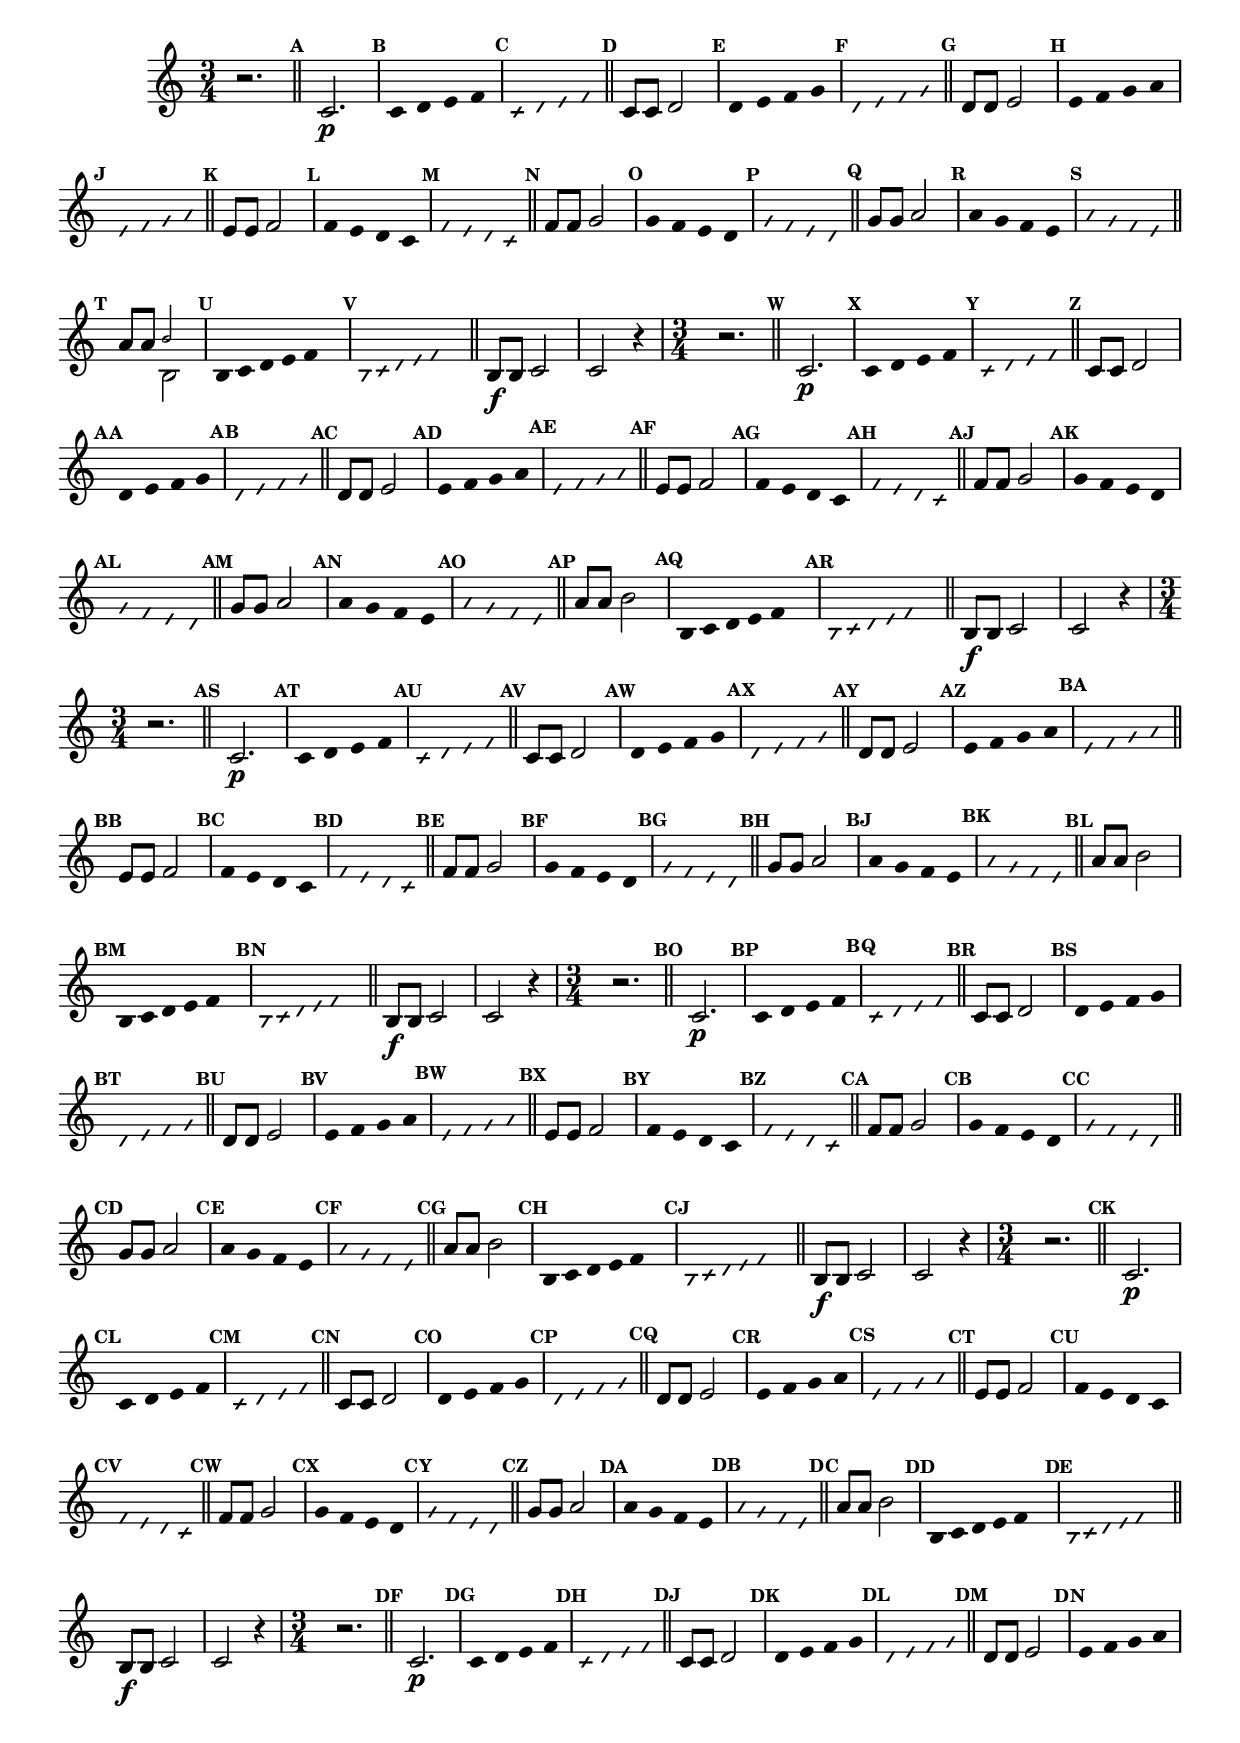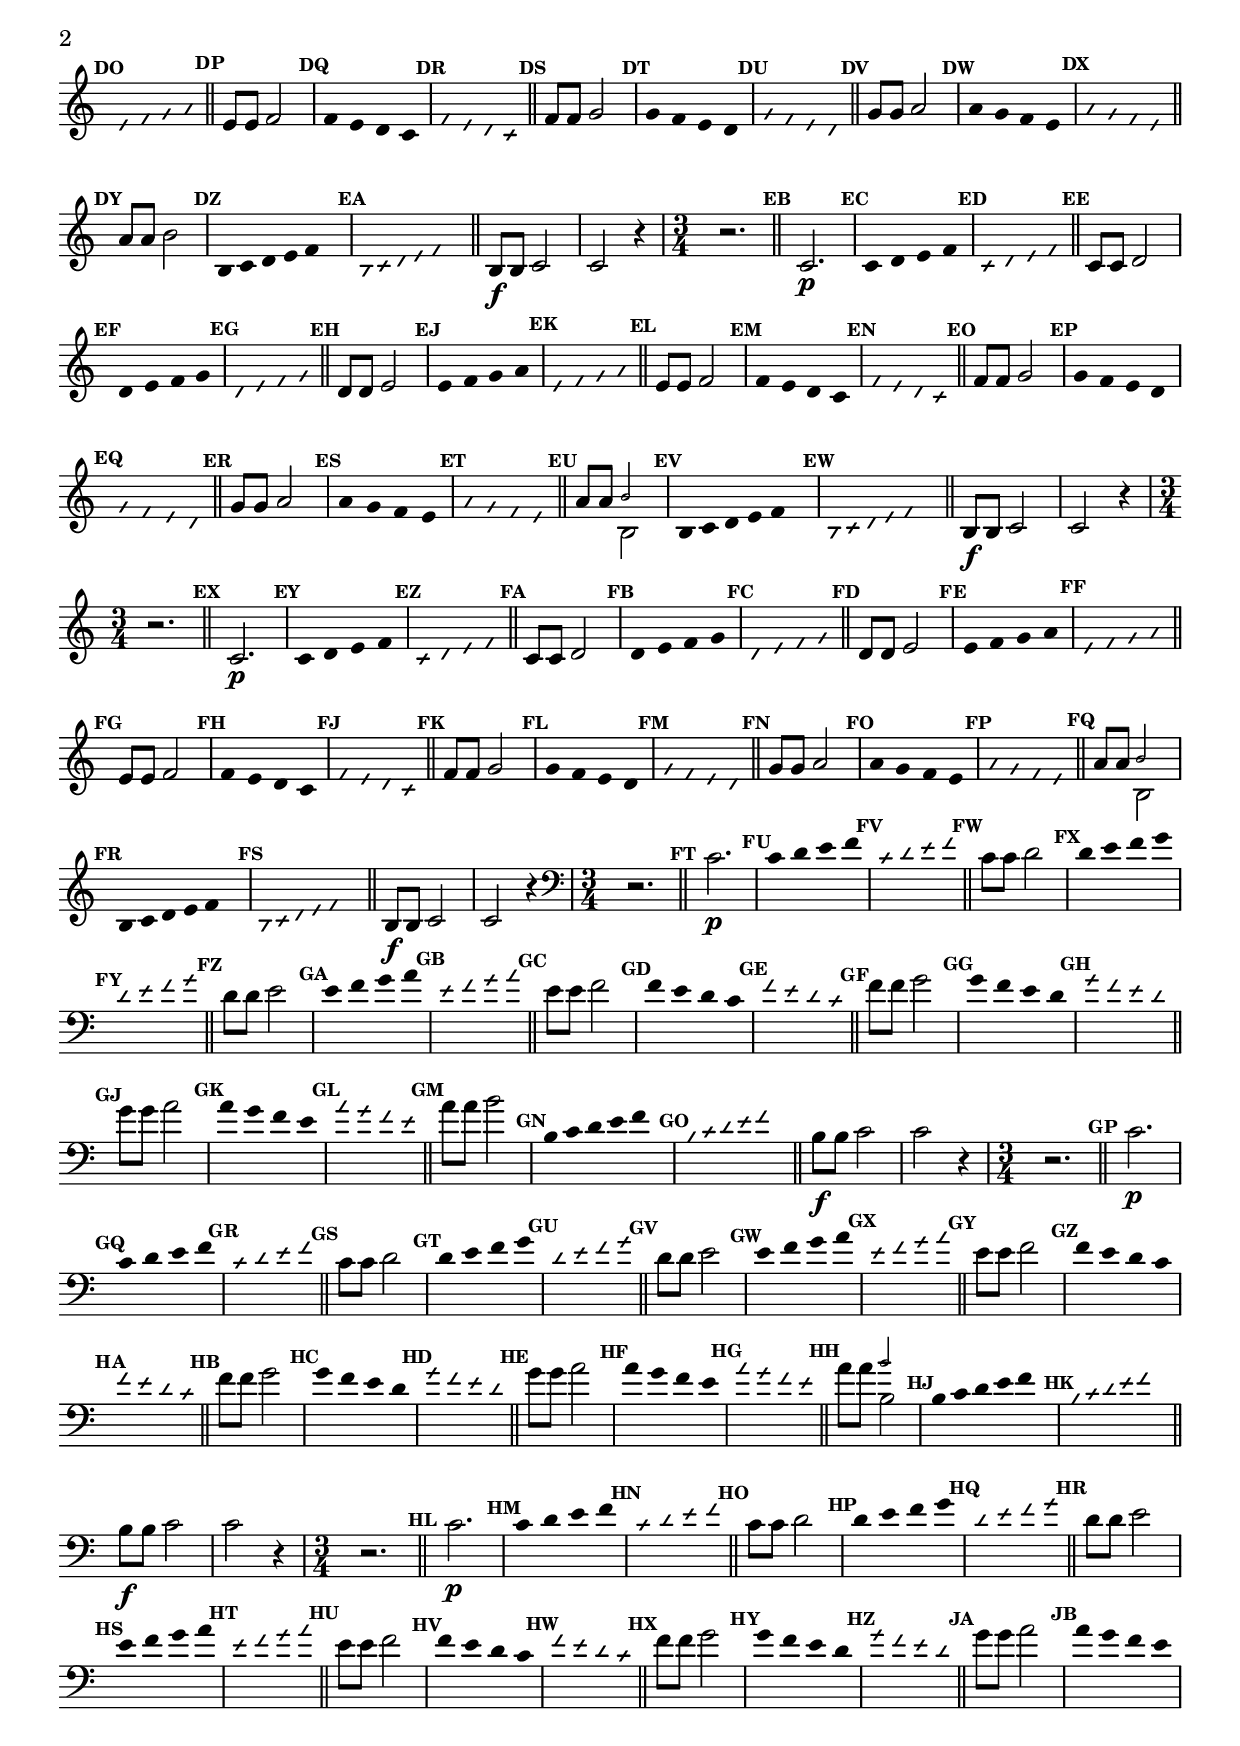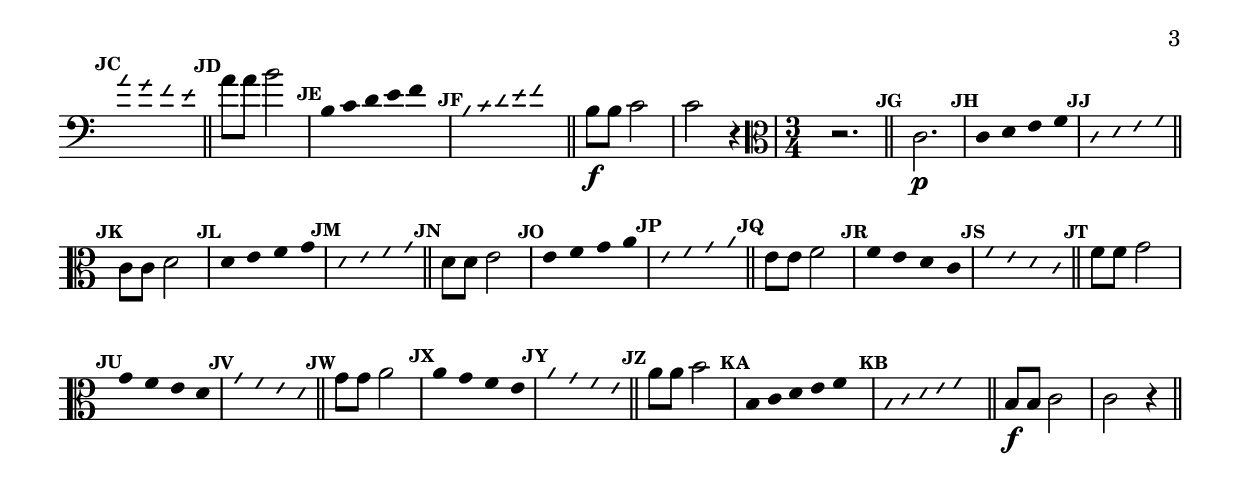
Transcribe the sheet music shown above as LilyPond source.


\version "2.16.0"

%\header { texidoc="64 - Aquecendo e Divertindo-se com a escala mixolidia" }


\relative c' {


                                % CLARINETE

  \tag #'cl {
    \key c \major
    \override Staff.TimeSignature #'style = #'()
    \time 3/4 
    \override Score.BarNumber #'transparent = ##t
    \override Score.RehearsalMark #'font-size = #-2
                                %\override Score.RehearsalMark #'font-family = #'
    \set Score.markFormatter = #format-mark-numbers
    r2.

    \bar "||"

    \mark \default c2.\p
    \override Stem #'transparent = ##t
    \override Beam #'transparent = ##t
    \override Voice.NoteHead #'stencil = #ly:text-interface::print
    \override Voice.NoteHead #'text = #(make-musicglyph-markup "noteheads.s2")

    \mark \default c4*3/4 d e f

    \override NoteHead #'style = #'slash
    \override NoteHead #'font-size = #-6
    \override Voice.NoteHead #'stencil = #ly:text-interface::print
    \override Voice.NoteHead #'text = #(make-musicglyph-markup "noteheads.s2slash")

    \mark \default c4*3/4 d e f

    \revert NoteHead #'style
    \revert Stem #'transparent 
    \revert Beam #'transparent
    \revert NoteHead #'font-size
    \revert Voice.NoteHead #'stencil

    \revert Voice.NoteHead #'text
    \bar "||"


    \mark \default c8 c d2
    \override Stem #'transparent = ##t
    \override Beam #'transparent = ##t
    \override Voice.NoteHead #'stencil = #ly:text-interface::print
    \override Voice.NoteHead #'text = #(make-musicglyph-markup "noteheads.s2")
    \mark \default d4*3/4 e f g
    \override NoteHead #'style = #'slash
    \override NoteHead #'font-size = #-6
    \override Voice.NoteHead #'stencil = #ly:text-interface::print
    \override Voice.NoteHead #'text = #(make-musicglyph-markup "noteheads.s2slash")
    \mark \default d4*3/4 e f g
    \revert NoteHead #'style
    \revert Stem #'transparent 
    \revert Beam #'transparent
    \revert NoteHead #'font-size
    \revert Voice.NoteHead #'stencil

    \revert Voice.NoteHead #'text
    \bar "||"


    \mark \default d8 d e2
    \override Stem #'transparent = ##t
    \override Beam #'transparent = ##t
    \override Voice.NoteHead #'stencil = #ly:text-interface::print
    \override Voice.NoteHead #'text = #(make-musicglyph-markup "noteheads.s2")
    \mark \default e4*3/4 f g a
    \override NoteHead #'style = #'slash
    \override NoteHead #'font-size = #-6
    \override Voice.NoteHead #'stencil = #ly:text-interface::print
    \override Voice.NoteHead #'text = #(make-musicglyph-markup "noteheads.s2slash")
    \mark \default e4*3/4 f g a
    \revert NoteHead #'style
    \revert Stem #'transparent 
    \revert Beam #'transparent
    \revert NoteHead #'font-size
    \revert Voice.NoteHead #'stencil

    \revert Voice.NoteHead #'text
    \bar "||"

    \mark \default e8 e f2
    \override Stem #'transparent = ##t
    \override Beam #'transparent = ##t
    \override Voice.NoteHead #'stencil = #ly:text-interface::print
    \override Voice.NoteHead #'text = #(make-musicglyph-markup "noteheads.s2")
    \mark \default f4*3/4 e d c
    \override NoteHead #'style = #'slash
    \override NoteHead #'font-size = #-6
    \override Voice.NoteHead #'stencil = #ly:text-interface::print
    \override Voice.NoteHead #'text = #(make-musicglyph-markup "noteheads.s2slash")
    \mark \default f4*3/4 e d c
    \revert NoteHead #'style
    \revert Stem #'transparent 
    \revert Beam #'transparent
    \revert NoteHead #'font-size
    \revert Voice.NoteHead #'stencil

    \revert Voice.NoteHead #'text
    \bar "||"

    \mark \default f8 f g2
    \override Stem #'transparent = ##t
    \override Beam #'transparent = ##t
    \override Voice.NoteHead #'stencil = #ly:text-interface::print
    \override Voice.NoteHead #'text = #(make-musicglyph-markup "noteheads.s2")
    \mark \default g4*3/4 f e d
    \override NoteHead #'style = #'slash
    \override NoteHead #'font-size = #-6
    \override Voice.NoteHead #'stencil = #ly:text-interface::print
    \override Voice.NoteHead #'text = #(make-musicglyph-markup "noteheads.s2slash")
    \mark \default g4*3/4 f e d
    \revert NoteHead #'style
    \revert Stem #'transparent 
    \revert Beam #'transparent
    \revert NoteHead #'font-size
    \revert Voice.NoteHead #'stencil

    \revert Voice.NoteHead #'text
    \bar "||"

    \mark \default g8 g a2
    \override Stem #'transparent = ##t
    \override Beam #'transparent = ##t
    \override Voice.NoteHead #'stencil = #ly:text-interface::print
    \override Voice.NoteHead #'text = #(make-musicglyph-markup "noteheads.s2")
    \mark \default a4*3/4 g f e 
    \override NoteHead #'style = #'slash
    \override NoteHead #'font-size = #-6
    \override Voice.NoteHead #'stencil = #ly:text-interface::print
    \override Voice.NoteHead #'text = #(make-musicglyph-markup "noteheads.s2slash")
    \mark \default a4*3/4 g f e 
    \revert NoteHead #'style
    \revert Stem #'transparent 
    \revert Beam #'transparent
    \revert NoteHead #'font-size
    \revert Voice.NoteHead #'stencil

    \revert Voice.NoteHead #'text
    \bar "||"


    \mark \default a8 a 

    <<
      {

        \override NoteHead #'font-size = #-4
        b2
      }
      \\
      {
        \revert NoteHead #'font-size
        b,2
      }
    >>

    \override Stem #'transparent = ##t
    \override Beam #'transparent = ##t
    \override Voice.NoteHead #'stencil = #ly:text-interface::print
    \override Voice.NoteHead #'text = #(make-musicglyph-markup "noteheads.s2")

    \mark \default b8 c d e f s

    \override NoteHead #'style = #'slash
    \override NoteHead #'font-size = #-6
    \override Voice.NoteHead #'stencil = #ly:text-interface::print
    \override Voice.NoteHead #'text = #(make-musicglyph-markup "noteheads.s2slash")
    \mark \default b,8 c d e f s
    \revert NoteHead #'style
    \revert Stem #'transparent 
    \revert Beam #'transparent
    \revert NoteHead #'font-size
    \revert Voice.NoteHead #'stencil

    \revert Voice.NoteHead #'text
    \bar "||"

    b,8\f b c2 c2 r4

  }


                                % FLAUTA

  \tag #'fl {
    \key c \major
    \override Staff.TimeSignature #'style = #'()
    \time 3/4 
    \override Score.BarNumber #'transparent = ##t
    \override Score.RehearsalMark #'font-size = #-2
                                %\override Score.RehearsalMark #'font-family = #'
    \set Score.markFormatter = #format-mark-numbers
    r2.

    \bar "||"

    \mark \default c2.\p
    \override Stem #'transparent = ##t
    \override Beam #'transparent = ##t
    \override Voice.NoteHead #'stencil = #ly:text-interface::print
    \override Voice.NoteHead #'text = #(make-musicglyph-markup "noteheads.s2")

    \mark \default c4*3/4 d e f

    \override NoteHead #'style = #'slash
    \override NoteHead #'font-size = #-6
    \override Voice.NoteHead #'stencil = #ly:text-interface::print
    \override Voice.NoteHead #'text = #(make-musicglyph-markup "noteheads.s2slash")

    \mark \default c4*3/4 d e f

    \revert NoteHead #'style
    \revert Stem #'transparent 
    \revert Beam #'transparent
    \revert NoteHead #'font-size
    \revert Voice.NoteHead #'stencil

    \revert Voice.NoteHead #'text
    \bar "||"


    \mark \default c8 c d2
    \override Stem #'transparent = ##t
    \override Beam #'transparent = ##t
    \override Voice.NoteHead #'stencil = #ly:text-interface::print
    \override Voice.NoteHead #'text = #(make-musicglyph-markup "noteheads.s2")
    \mark \default d4*3/4 e f g
    \override NoteHead #'style = #'slash
    \override NoteHead #'font-size = #-6
    \override Voice.NoteHead #'stencil = #ly:text-interface::print
    \override Voice.NoteHead #'text = #(make-musicglyph-markup "noteheads.s2slash")
    \mark \default d4*3/4 e f g
    \revert NoteHead #'style
    \revert Stem #'transparent 
    \revert Beam #'transparent
    \revert NoteHead #'font-size
    \revert Voice.NoteHead #'stencil

    \revert Voice.NoteHead #'text
    \bar "||"


    \mark \default d8 d e2
    \override Stem #'transparent = ##t
    \override Beam #'transparent = ##t
    \override Voice.NoteHead #'stencil = #ly:text-interface::print
    \override Voice.NoteHead #'text = #(make-musicglyph-markup "noteheads.s2")
    \mark \default e4*3/4 f g a
    \override NoteHead #'style = #'slash
    \override NoteHead #'font-size = #-6
    \override Voice.NoteHead #'stencil = #ly:text-interface::print
    \override Voice.NoteHead #'text = #(make-musicglyph-markup "noteheads.s2slash")
    \mark \default e4*3/4 f g a
    \revert NoteHead #'style
    \revert Stem #'transparent 
    \revert Beam #'transparent
    \revert NoteHead #'font-size
    \revert Voice.NoteHead #'stencil

    \revert Voice.NoteHead #'text
    \bar "||"

    \mark \default e8 e f2
    \override Stem #'transparent = ##t
    \override Beam #'transparent = ##t
    \override Voice.NoteHead #'stencil = #ly:text-interface::print
    \override Voice.NoteHead #'text = #(make-musicglyph-markup "noteheads.s2")
    \mark \default f4*3/4 e d c
    \override NoteHead #'style = #'slash
    \override NoteHead #'font-size = #-6
    \override Voice.NoteHead #'stencil = #ly:text-interface::print
    \override Voice.NoteHead #'text = #(make-musicglyph-markup "noteheads.s2slash")
    \mark \default f4*3/4 e d c
    \revert NoteHead #'style
    \revert Stem #'transparent 
    \revert Beam #'transparent
    \revert NoteHead #'font-size
    \revert Voice.NoteHead #'stencil

    \revert Voice.NoteHead #'text
    \bar "||"

    \mark \default f8 f g2
    \override Stem #'transparent = ##t
    \override Beam #'transparent = ##t
    \override Voice.NoteHead #'stencil = #ly:text-interface::print
    \override Voice.NoteHead #'text = #(make-musicglyph-markup "noteheads.s2")
    \mark \default g4*3/4 f e d
    \override NoteHead #'style = #'slash
    \override NoteHead #'font-size = #-6
    \override Voice.NoteHead #'stencil = #ly:text-interface::print
    \override Voice.NoteHead #'text = #(make-musicglyph-markup "noteheads.s2slash")
    \mark \default g4*3/4 f e d
    \revert NoteHead #'style
    \revert Stem #'transparent 
    \revert Beam #'transparent
    \revert NoteHead #'font-size
    \revert Voice.NoteHead #'stencil

    \revert Voice.NoteHead #'text
    \bar "||"

    \mark \default g8 g a2
    \override Stem #'transparent = ##t
    \override Beam #'transparent = ##t
    \override Voice.NoteHead #'stencil = #ly:text-interface::print
    \override Voice.NoteHead #'text = #(make-musicglyph-markup "noteheads.s2")
    \mark \default a4*3/4 g f e 
    \override NoteHead #'style = #'slash
    \override NoteHead #'font-size = #-6
    \override Voice.NoteHead #'stencil = #ly:text-interface::print
    \override Voice.NoteHead #'text = #(make-musicglyph-markup "noteheads.s2slash")
    \mark \default a4*3/4 g f e 
    \revert NoteHead #'style
    \revert Stem #'transparent 
    \revert Beam #'transparent
    \revert NoteHead #'font-size
    \revert Voice.NoteHead #'stencil

    \revert Voice.NoteHead #'text
    \bar "||"


    \mark \default a8 a b2

    \override Stem #'transparent = ##t
    \override Beam #'transparent = ##t
    \override Voice.NoteHead #'stencil = #ly:text-interface::print
    \override Voice.NoteHead #'text = #(make-musicglyph-markup "noteheads.s2")

    \mark \default b,8 c d e f s

    \override NoteHead #'style = #'slash
    \override NoteHead #'font-size = #-6
    \override Voice.NoteHead #'stencil = #ly:text-interface::print
    \override Voice.NoteHead #'text = #(make-musicglyph-markup "noteheads.s2slash")
    \mark \default b,8 c d e f s
    \revert NoteHead #'style
    \revert Stem #'transparent 
    \revert Beam #'transparent
    \revert NoteHead #'font-size
    \revert Voice.NoteHead #'stencil

    \revert Voice.NoteHead #'text
    \bar "||"

    b,8\f b c2 c2 r4

  }

                                % OBOÉ

  \tag #'ob {
    \key c \major
    \override Staff.TimeSignature #'style = #'()
    \time 3/4 
    \override Score.BarNumber #'transparent = ##t
    \override Score.RehearsalMark #'font-size = #-2
                                %\override Score.RehearsalMark #'font-family = #'
    \set Score.markFormatter = #format-mark-numbers
    r2.

    \bar "||"

    \mark \default c2.\p
    \override Stem #'transparent = ##t
    \override Beam #'transparent = ##t
    \override Voice.NoteHead #'stencil = #ly:text-interface::print
    \override Voice.NoteHead #'text = #(make-musicglyph-markup "noteheads.s2")

    \mark \default c4*3/4 d e f

    \override NoteHead #'style = #'slash
    \override NoteHead #'font-size = #-6
    \override Voice.NoteHead #'stencil = #ly:text-interface::print
    \override Voice.NoteHead #'text = #(make-musicglyph-markup "noteheads.s2slash")

    \mark \default c4*3/4 d e f

    \revert NoteHead #'style
    \revert Stem #'transparent 
    \revert Beam #'transparent
    \revert NoteHead #'font-size
    \revert Voice.NoteHead #'stencil

    \revert Voice.NoteHead #'text
    \bar "||"


    \mark \default c8 c d2
    \override Stem #'transparent = ##t
    \override Beam #'transparent = ##t
    \override Voice.NoteHead #'stencil = #ly:text-interface::print
    \override Voice.NoteHead #'text = #(make-musicglyph-markup "noteheads.s2")
    \mark \default d4*3/4 e f g
    \override NoteHead #'style = #'slash
    \override NoteHead #'font-size = #-6
    \override Voice.NoteHead #'stencil = #ly:text-interface::print
    \override Voice.NoteHead #'text = #(make-musicglyph-markup "noteheads.s2slash")
    \mark \default d4*3/4 e f g
    \revert NoteHead #'style
    \revert Stem #'transparent 
    \revert Beam #'transparent
    \revert NoteHead #'font-size
    \revert Voice.NoteHead #'stencil

    \revert Voice.NoteHead #'text
    \bar "||"


    \mark \default d8 d e2
    \override Stem #'transparent = ##t
    \override Beam #'transparent = ##t
    \override Voice.NoteHead #'stencil = #ly:text-interface::print
    \override Voice.NoteHead #'text = #(make-musicglyph-markup "noteheads.s2")
    \mark \default e4*3/4 f g a
    \override NoteHead #'style = #'slash
    \override NoteHead #'font-size = #-6
    \override Voice.NoteHead #'stencil = #ly:text-interface::print
    \override Voice.NoteHead #'text = #(make-musicglyph-markup "noteheads.s2slash")
    \mark \default e4*3/4 f g a
    \revert NoteHead #'style
    \revert Stem #'transparent 
    \revert Beam #'transparent
    \revert NoteHead #'font-size
    \revert Voice.NoteHead #'stencil

    \revert Voice.NoteHead #'text
    \bar "||"

    \mark \default e8 e f2
    \override Stem #'transparent = ##t
    \override Beam #'transparent = ##t
    \override Voice.NoteHead #'stencil = #ly:text-interface::print
    \override Voice.NoteHead #'text = #(make-musicglyph-markup "noteheads.s2")
    \mark \default f4*3/4 e d c
    \override NoteHead #'style = #'slash
    \override NoteHead #'font-size = #-6
    \override Voice.NoteHead #'stencil = #ly:text-interface::print
    \override Voice.NoteHead #'text = #(make-musicglyph-markup "noteheads.s2slash")
    \mark \default f4*3/4 e d c
    \revert NoteHead #'style
    \revert Stem #'transparent 
    \revert Beam #'transparent
    \revert NoteHead #'font-size
    \revert Voice.NoteHead #'stencil

    \revert Voice.NoteHead #'text
    \bar "||"

    \mark \default f8 f g2
    \override Stem #'transparent = ##t
    \override Beam #'transparent = ##t
    \override Voice.NoteHead #'stencil = #ly:text-interface::print
    \override Voice.NoteHead #'text = #(make-musicglyph-markup "noteheads.s2")
    \mark \default g4*3/4 f e d
    \override NoteHead #'style = #'slash
    \override NoteHead #'font-size = #-6
    \override Voice.NoteHead #'stencil = #ly:text-interface::print
    \override Voice.NoteHead #'text = #(make-musicglyph-markup "noteheads.s2slash")
    \mark \default g4*3/4 f e d
    \revert NoteHead #'style
    \revert Stem #'transparent 
    \revert Beam #'transparent
    \revert NoteHead #'font-size
    \revert Voice.NoteHead #'stencil

    \revert Voice.NoteHead #'text
    \bar "||"

    \mark \default g8 g a2
    \override Stem #'transparent = ##t
    \override Beam #'transparent = ##t
    \override Voice.NoteHead #'stencil = #ly:text-interface::print
    \override Voice.NoteHead #'text = #(make-musicglyph-markup "noteheads.s2")
    \mark \default a4*3/4 g f e 
    \override NoteHead #'style = #'slash
    \override NoteHead #'font-size = #-6
    \override Voice.NoteHead #'stencil = #ly:text-interface::print
    \override Voice.NoteHead #'text = #(make-musicglyph-markup "noteheads.s2slash")
    \mark \default a4*3/4 g f e 
    \revert NoteHead #'style
    \revert Stem #'transparent 
    \revert Beam #'transparent
    \revert NoteHead #'font-size
    \revert Voice.NoteHead #'stencil

    \revert Voice.NoteHead #'text
    \bar "||"


    \mark \default a8 a b2

    \override Stem #'transparent = ##t
    \override Beam #'transparent = ##t
    \override Voice.NoteHead #'stencil = #ly:text-interface::print
    \override Voice.NoteHead #'text = #(make-musicglyph-markup "noteheads.s2")

    \mark \default b,8 c d e f s

    \override NoteHead #'style = #'slash
    \override NoteHead #'font-size = #-6
    \override Voice.NoteHead #'stencil = #ly:text-interface::print
    \override Voice.NoteHead #'text = #(make-musicglyph-markup "noteheads.s2slash")
    \mark \default b,8 c d e f s
    \revert NoteHead #'style
    \revert Stem #'transparent 
    \revert Beam #'transparent
    \revert NoteHead #'font-size
    \revert Voice.NoteHead #'stencil

    \revert Voice.NoteHead #'text
    \bar "||"

    b,8\f b c2 c2 r4

  }


                                % SAX ALTO

  \tag #'saxa {
    \key c \major
    \override Staff.TimeSignature #'style = #'()
    \time 3/4 
    \override Score.BarNumber #'transparent = ##t
    \override Score.RehearsalMark #'font-size = #-2
                                %\override Score.RehearsalMark #'font-family = #'
    \set Score.markFormatter = #format-mark-numbers
    r2.

    \bar "||"

    \mark \default c2.\p
    \override Stem #'transparent = ##t
    \override Beam #'transparent = ##t
    \override Voice.NoteHead #'stencil = #ly:text-interface::print
    \override Voice.NoteHead #'text = #(make-musicglyph-markup "noteheads.s2")

    \mark \default c4*3/4 d e f

    \override NoteHead #'style = #'slash
    \override NoteHead #'font-size = #-6
    \override Voice.NoteHead #'stencil = #ly:text-interface::print
    \override Voice.NoteHead #'text = #(make-musicglyph-markup "noteheads.s2slash")

    \mark \default c4*3/4 d e f

    \revert NoteHead #'style
    \revert Stem #'transparent 
    \revert Beam #'transparent
    \revert NoteHead #'font-size
    \revert Voice.NoteHead #'stencil

    \revert Voice.NoteHead #'text
    \bar "||"


    \mark \default c8 c d2
    \override Stem #'transparent = ##t
    \override Beam #'transparent = ##t
    \override Voice.NoteHead #'stencil = #ly:text-interface::print
    \override Voice.NoteHead #'text = #(make-musicglyph-markup "noteheads.s2")
    \mark \default d4*3/4 e f g
    \override NoteHead #'style = #'slash
    \override NoteHead #'font-size = #-6
    \override Voice.NoteHead #'stencil = #ly:text-interface::print
    \override Voice.NoteHead #'text = #(make-musicglyph-markup "noteheads.s2slash")
    \mark \default d4*3/4 e f g
    \revert NoteHead #'style
    \revert Stem #'transparent 
    \revert Beam #'transparent
    \revert NoteHead #'font-size
    \revert Voice.NoteHead #'stencil

    \revert Voice.NoteHead #'text
    \bar "||"


    \mark \default d8 d e2
    \override Stem #'transparent = ##t
    \override Beam #'transparent = ##t
    \override Voice.NoteHead #'stencil = #ly:text-interface::print
    \override Voice.NoteHead #'text = #(make-musicglyph-markup "noteheads.s2")
    \mark \default e4*3/4 f g a
    \override NoteHead #'style = #'slash
    \override NoteHead #'font-size = #-6
    \override Voice.NoteHead #'stencil = #ly:text-interface::print
    \override Voice.NoteHead #'text = #(make-musicglyph-markup "noteheads.s2slash")
    \mark \default e4*3/4 f g a
    \revert NoteHead #'style
    \revert Stem #'transparent 
    \revert Beam #'transparent
    \revert NoteHead #'font-size
    \revert Voice.NoteHead #'stencil

    \revert Voice.NoteHead #'text
    \bar "||"

    \mark \default e8 e f2
    \override Stem #'transparent = ##t
    \override Beam #'transparent = ##t
    \override Voice.NoteHead #'stencil = #ly:text-interface::print
    \override Voice.NoteHead #'text = #(make-musicglyph-markup "noteheads.s2")
    \mark \default f4*3/4 e d c
    \override NoteHead #'style = #'slash
    \override NoteHead #'font-size = #-6
    \override Voice.NoteHead #'stencil = #ly:text-interface::print
    \override Voice.NoteHead #'text = #(make-musicglyph-markup "noteheads.s2slash")
    \mark \default f4*3/4 e d c
    \revert NoteHead #'style
    \revert Stem #'transparent 
    \revert Beam #'transparent
    \revert NoteHead #'font-size
    \revert Voice.NoteHead #'stencil

    \revert Voice.NoteHead #'text
    \bar "||"

    \mark \default f8 f g2
    \override Stem #'transparent = ##t
    \override Beam #'transparent = ##t
    \override Voice.NoteHead #'stencil = #ly:text-interface::print
    \override Voice.NoteHead #'text = #(make-musicglyph-markup "noteheads.s2")
    \mark \default g4*3/4 f e d
    \override NoteHead #'style = #'slash
    \override NoteHead #'font-size = #-6
    \override Voice.NoteHead #'stencil = #ly:text-interface::print
    \override Voice.NoteHead #'text = #(make-musicglyph-markup "noteheads.s2slash")
    \mark \default g4*3/4 f e d
    \revert NoteHead #'style
    \revert Stem #'transparent 
    \revert Beam #'transparent
    \revert NoteHead #'font-size
    \revert Voice.NoteHead #'stencil

    \revert Voice.NoteHead #'text
    \bar "||"

    \mark \default g8 g a2
    \override Stem #'transparent = ##t
    \override Beam #'transparent = ##t
    \override Voice.NoteHead #'stencil = #ly:text-interface::print
    \override Voice.NoteHead #'text = #(make-musicglyph-markup "noteheads.s2")
    \mark \default a4*3/4 g f e 
    \override NoteHead #'style = #'slash
    \override NoteHead #'font-size = #-6
    \override Voice.NoteHead #'stencil = #ly:text-interface::print
    \override Voice.NoteHead #'text = #(make-musicglyph-markup "noteheads.s2slash")
    \mark \default a4*3/4 g f e 
    \revert NoteHead #'style
    \revert Stem #'transparent 
    \revert Beam #'transparent
    \revert NoteHead #'font-size
    \revert Voice.NoteHead #'stencil

    \revert Voice.NoteHead #'text
    \bar "||"


    \mark \default a8 a b2

    \override Stem #'transparent = ##t
    \override Beam #'transparent = ##t
    \override Voice.NoteHead #'stencil = #ly:text-interface::print
    \override Voice.NoteHead #'text = #(make-musicglyph-markup "noteheads.s2")

    \mark \default b,8 c d e f s

    \override NoteHead #'style = #'slash
    \override NoteHead #'font-size = #-6
    \override Voice.NoteHead #'stencil = #ly:text-interface::print
    \override Voice.NoteHead #'text = #(make-musicglyph-markup "noteheads.s2slash")
    \mark \default b,8 c d e f s
    \revert NoteHead #'style
    \revert Stem #'transparent 
    \revert Beam #'transparent
    \revert NoteHead #'font-size
    \revert Voice.NoteHead #'stencil

    \revert Voice.NoteHead #'text
    \bar "||"

    b,8\f b c2 c2 r4

  }


                                % SAX TENOR

  \tag #'saxt {

    \key c \major
    \override Staff.TimeSignature #'style = #'()
    \time 3/4 
    \override Score.BarNumber #'transparent = ##t
    \override Score.RehearsalMark #'font-size = #-2
                                %\override Score.RehearsalMark #'font-family = #'
    \set Score.markFormatter = #format-mark-numbers
    r2.

    \bar "||"

    \mark \default c2.\p
    \override Stem #'transparent = ##t
    \override Beam #'transparent = ##t
    \override Voice.NoteHead #'stencil = #ly:text-interface::print
    \override Voice.NoteHead #'text = #(make-musicglyph-markup "noteheads.s2")

    \mark \default c4*3/4 d e f

    \override NoteHead #'style = #'slash
    \override NoteHead #'font-size = #-6
    \override Voice.NoteHead #'stencil = #ly:text-interface::print
    \override Voice.NoteHead #'text = #(make-musicglyph-markup "noteheads.s2slash")

    \mark \default c4*3/4 d e f

    \revert NoteHead #'style
    \revert Stem #'transparent 
    \revert Beam #'transparent
    \revert NoteHead #'font-size
    \revert Voice.NoteHead #'stencil

    \revert Voice.NoteHead #'text
    \bar "||"


    \mark \default c8 c d2
    \override Stem #'transparent = ##t
    \override Beam #'transparent = ##t
    \override Voice.NoteHead #'stencil = #ly:text-interface::print
    \override Voice.NoteHead #'text = #(make-musicglyph-markup "noteheads.s2")
    \mark \default d4*3/4 e f g
    \override NoteHead #'style = #'slash
    \override NoteHead #'font-size = #-6
    \override Voice.NoteHead #'stencil = #ly:text-interface::print
    \override Voice.NoteHead #'text = #(make-musicglyph-markup "noteheads.s2slash")
    \mark \default d4*3/4 e f g
    \revert NoteHead #'style
    \revert Stem #'transparent 
    \revert Beam #'transparent
    \revert NoteHead #'font-size
    \revert Voice.NoteHead #'stencil

    \revert Voice.NoteHead #'text
    \bar "||"


    \mark \default d8 d e2
    \override Stem #'transparent = ##t
    \override Beam #'transparent = ##t
    \override Voice.NoteHead #'stencil = #ly:text-interface::print
    \override Voice.NoteHead #'text = #(make-musicglyph-markup "noteheads.s2")
    \mark \default e4*3/4 f g a
    \override NoteHead #'style = #'slash
    \override NoteHead #'font-size = #-6
    \override Voice.NoteHead #'stencil = #ly:text-interface::print
    \override Voice.NoteHead #'text = #(make-musicglyph-markup "noteheads.s2slash")
    \mark \default e4*3/4 f g a
    \revert NoteHead #'style
    \revert Stem #'transparent 
    \revert Beam #'transparent
    \revert NoteHead #'font-size
    \revert Voice.NoteHead #'stencil

    \revert Voice.NoteHead #'text
    \bar "||"

    \mark \default e8 e f2
    \override Stem #'transparent = ##t
    \override Beam #'transparent = ##t
    \override Voice.NoteHead #'stencil = #ly:text-interface::print
    \override Voice.NoteHead #'text = #(make-musicglyph-markup "noteheads.s2")
    \mark \default f4*3/4 e d c
    \override NoteHead #'style = #'slash
    \override NoteHead #'font-size = #-6
    \override Voice.NoteHead #'stencil = #ly:text-interface::print
    \override Voice.NoteHead #'text = #(make-musicglyph-markup "noteheads.s2slash")
    \mark \default f4*3/4 e d c
    \revert NoteHead #'style
    \revert Stem #'transparent 
    \revert Beam #'transparent
    \revert NoteHead #'font-size
    \revert Voice.NoteHead #'stencil

    \revert Voice.NoteHead #'text
    \bar "||"

    \mark \default f8 f g2
    \override Stem #'transparent = ##t
    \override Beam #'transparent = ##t
    \override Voice.NoteHead #'stencil = #ly:text-interface::print
    \override Voice.NoteHead #'text = #(make-musicglyph-markup "noteheads.s2")
    \mark \default g4*3/4 f e d
    \override NoteHead #'style = #'slash
    \override NoteHead #'font-size = #-6
    \override Voice.NoteHead #'stencil = #ly:text-interface::print
    \override Voice.NoteHead #'text = #(make-musicglyph-markup "noteheads.s2slash")
    \mark \default g4*3/4 f e d
    \revert NoteHead #'style
    \revert Stem #'transparent 
    \revert Beam #'transparent
    \revert NoteHead #'font-size
    \revert Voice.NoteHead #'stencil

    \revert Voice.NoteHead #'text
    \bar "||"

    \mark \default g8 g a2
    \override Stem #'transparent = ##t
    \override Beam #'transparent = ##t
    \override Voice.NoteHead #'stencil = #ly:text-interface::print
    \override Voice.NoteHead #'text = #(make-musicglyph-markup "noteheads.s2")
    \mark \default a4*3/4 g f e 
    \override NoteHead #'style = #'slash
    \override NoteHead #'font-size = #-6
    \override Voice.NoteHead #'stencil = #ly:text-interface::print
    \override Voice.NoteHead #'text = #(make-musicglyph-markup "noteheads.s2slash")
    \mark \default a4*3/4 g f e 
    \revert NoteHead #'style
    \revert Stem #'transparent 
    \revert Beam #'transparent
    \revert NoteHead #'font-size
    \revert Voice.NoteHead #'stencil

    \revert Voice.NoteHead #'text
    \bar "||"

    \mark \default a8 a b2

    \override Stem #'transparent = ##t
    \override Beam #'transparent = ##t
    \override Voice.NoteHead #'stencil = #ly:text-interface::print
    \override Voice.NoteHead #'text = #(make-musicglyph-markup "noteheads.s2")

    \mark \default b,8 c d e f s

    \override NoteHead #'style = #'slash
    \override NoteHead #'font-size = #-6
    \override Voice.NoteHead #'stencil = #ly:text-interface::print
    \override Voice.NoteHead #'text = #(make-musicglyph-markup "noteheads.s2slash")
    \mark \default b,8 c d e f s
    \revert NoteHead #'style
    \revert Stem #'transparent 
    \revert Beam #'transparent
    \revert NoteHead #'font-size
    \revert Voice.NoteHead #'stencil

    \revert Voice.NoteHead #'text
    \bar "||"

    b,8\f b c2 c2 r4

  }

                                % TROMPETE

  \tag #'tpt {

    \key c \major
    \override Staff.TimeSignature #'style = #'()
    \time 3/4 
    \override Score.BarNumber #'transparent = ##t
    \override Score.RehearsalMark #'font-size = #-2
                                %\override Score.RehearsalMark #'font-family = #'
    \set Score.markFormatter = #format-mark-numbers
    r2.

    \bar "||"

    \mark \default c2.\p
    \override Stem #'transparent = ##t
    \override Beam #'transparent = ##t
    \override Voice.NoteHead #'stencil = #ly:text-interface::print
    \override Voice.NoteHead #'text = #(make-musicglyph-markup "noteheads.s2")

    \mark \default c4*3/4 d e f

    \override NoteHead #'style = #'slash
    \override NoteHead #'font-size = #-6
    \override Voice.NoteHead #'stencil = #ly:text-interface::print
    \override Voice.NoteHead #'text = #(make-musicglyph-markup "noteheads.s2slash")

    \mark \default c4*3/4 d e f

    \revert NoteHead #'style
    \revert Stem #'transparent 
    \revert Beam #'transparent
    \revert NoteHead #'font-size
    \revert Voice.NoteHead #'stencil

    \revert Voice.NoteHead #'text
    \bar "||"


    \mark \default c8 c d2
    \override Stem #'transparent = ##t
    \override Beam #'transparent = ##t
    \override Voice.NoteHead #'stencil = #ly:text-interface::print
    \override Voice.NoteHead #'text = #(make-musicglyph-markup "noteheads.s2")
    \mark \default d4*3/4 e f g
    \override NoteHead #'style = #'slash
    \override NoteHead #'font-size = #-6
    \override Voice.NoteHead #'stencil = #ly:text-interface::print
    \override Voice.NoteHead #'text = #(make-musicglyph-markup "noteheads.s2slash")
    \mark \default d4*3/4 e f g
    \revert NoteHead #'style
    \revert Stem #'transparent 
    \revert Beam #'transparent
    \revert NoteHead #'font-size
    \revert Voice.NoteHead #'stencil

    \revert Voice.NoteHead #'text
    \bar "||"


    \mark \default d8 d e2
    \override Stem #'transparent = ##t
    \override Beam #'transparent = ##t
    \override Voice.NoteHead #'stencil = #ly:text-interface::print
    \override Voice.NoteHead #'text = #(make-musicglyph-markup "noteheads.s2")
    \mark \default e4*3/4 f g a
    \override NoteHead #'style = #'slash
    \override NoteHead #'font-size = #-6
    \override Voice.NoteHead #'stencil = #ly:text-interface::print
    \override Voice.NoteHead #'text = #(make-musicglyph-markup "noteheads.s2slash")
    \mark \default e4*3/4 f g a
    \revert NoteHead #'style
    \revert Stem #'transparent 
    \revert Beam #'transparent
    \revert NoteHead #'font-size
    \revert Voice.NoteHead #'stencil

    \revert Voice.NoteHead #'text
    \bar "||"

    \mark \default e8 e f2
    \override Stem #'transparent = ##t
    \override Beam #'transparent = ##t
    \override Voice.NoteHead #'stencil = #ly:text-interface::print
    \override Voice.NoteHead #'text = #(make-musicglyph-markup "noteheads.s2")
    \mark \default f4*3/4 e d c
    \override NoteHead #'style = #'slash
    \override NoteHead #'font-size = #-6
    \override Voice.NoteHead #'stencil = #ly:text-interface::print
    \override Voice.NoteHead #'text = #(make-musicglyph-markup "noteheads.s2slash")
    \mark \default f4*3/4 e d c
    \revert NoteHead #'style
    \revert Stem #'transparent 
    \revert Beam #'transparent
    \revert NoteHead #'font-size
    \revert Voice.NoteHead #'stencil

    \revert Voice.NoteHead #'text
    \bar "||"

    \mark \default f8 f g2
    \override Stem #'transparent = ##t
    \override Beam #'transparent = ##t
    \override Voice.NoteHead #'stencil = #ly:text-interface::print
    \override Voice.NoteHead #'text = #(make-musicglyph-markup "noteheads.s2")
    \mark \default g4*3/4 f e d
    \override NoteHead #'style = #'slash
    \override NoteHead #'font-size = #-6
    \override Voice.NoteHead #'stencil = #ly:text-interface::print
    \override Voice.NoteHead #'text = #(make-musicglyph-markup "noteheads.s2slash")
    \mark \default g4*3/4 f e d
    \revert NoteHead #'style
    \revert Stem #'transparent 
    \revert Beam #'transparent
    \revert NoteHead #'font-size
    \revert Voice.NoteHead #'stencil

    \revert Voice.NoteHead #'text
    \bar "||"

    \mark \default g8 g a2
    \override Stem #'transparent = ##t
    \override Beam #'transparent = ##t
    \override Voice.NoteHead #'stencil = #ly:text-interface::print
    \override Voice.NoteHead #'text = #(make-musicglyph-markup "noteheads.s2")
    \mark \default a4*3/4 g f e 
    \override NoteHead #'style = #'slash
    \override NoteHead #'font-size = #-6
    \override Voice.NoteHead #'stencil = #ly:text-interface::print
    \override Voice.NoteHead #'text = #(make-musicglyph-markup "noteheads.s2slash")
    \mark \default a4*3/4 g f e 
    \revert NoteHead #'style
    \revert Stem #'transparent 
    \revert Beam #'transparent
    \revert NoteHead #'font-size
    \revert Voice.NoteHead #'stencil

    \revert Voice.NoteHead #'text
    \bar "||"

    \mark \default a8 a b2

    \override Stem #'transparent = ##t
    \override Beam #'transparent = ##t
    \override Voice.NoteHead #'stencil = #ly:text-interface::print
    \override Voice.NoteHead #'text = #(make-musicglyph-markup "noteheads.s2")

    \mark \default b,8 c d e f s

    \override NoteHead #'style = #'slash
    \override NoteHead #'font-size = #-6
    \override Voice.NoteHead #'stencil = #ly:text-interface::print
    \override Voice.NoteHead #'text = #(make-musicglyph-markup "noteheads.s2slash")
    \mark \default b,8 c d e f s
    \revert NoteHead #'style
    \revert Stem #'transparent 
    \revert Beam #'transparent
    \revert NoteHead #'font-size
    \revert Voice.NoteHead #'stencil

    \revert Voice.NoteHead #'text
    \bar "||"

    b,8\f b c2 c2 r4

  }

                                % SAX GENES

  \tag #'saxg {

    \key c \major
    \override Staff.TimeSignature #'style = #'()
    \time 3/4 
    \override Score.BarNumber #'transparent = ##t
    \override Score.RehearsalMark #'font-size = #-2
                                %\override Score.RehearsalMark #'font-family = #'
    \set Score.markFormatter = #format-mark-numbers
    r2.

    \bar "||"

    \mark \default c2.\p
    \override Stem #'transparent = ##t
    \override Beam #'transparent = ##t
    \override Voice.NoteHead #'stencil = #ly:text-interface::print
    \override Voice.NoteHead #'text = #(make-musicglyph-markup "noteheads.s2")

    \mark \default c4*3/4 d e f

    \override NoteHead #'style = #'slash
    \override NoteHead #'font-size = #-6
    \override Voice.NoteHead #'stencil = #ly:text-interface::print
    \override Voice.NoteHead #'text = #(make-musicglyph-markup "noteheads.s2slash")

    \mark \default c4*3/4 d e f

    \revert NoteHead #'style
    \revert Stem #'transparent 
    \revert Beam #'transparent
    \revert NoteHead #'font-size
    \revert Voice.NoteHead #'stencil

    \revert Voice.NoteHead #'text
    \bar "||"


    \mark \default c8 c d2
    \override Stem #'transparent = ##t
    \override Beam #'transparent = ##t
    \override Voice.NoteHead #'stencil = #ly:text-interface::print
    \override Voice.NoteHead #'text = #(make-musicglyph-markup "noteheads.s2")
    \mark \default d4*3/4 e f g
    \override NoteHead #'style = #'slash
    \override NoteHead #'font-size = #-6
    \override Voice.NoteHead #'stencil = #ly:text-interface::print
    \override Voice.NoteHead #'text = #(make-musicglyph-markup "noteheads.s2slash")
    \mark \default d4*3/4 e f g
    \revert NoteHead #'style
    \revert Stem #'transparent 
    \revert Beam #'transparent
    \revert NoteHead #'font-size
    \revert Voice.NoteHead #'stencil

    \revert Voice.NoteHead #'text
    \bar "||"


    \mark \default d8 d e2
    \override Stem #'transparent = ##t
    \override Beam #'transparent = ##t
    \override Voice.NoteHead #'stencil = #ly:text-interface::print
    \override Voice.NoteHead #'text = #(make-musicglyph-markup "noteheads.s2")
    \mark \default e4*3/4 f g a
    \override NoteHead #'style = #'slash
    \override NoteHead #'font-size = #-6
    \override Voice.NoteHead #'stencil = #ly:text-interface::print
    \override Voice.NoteHead #'text = #(make-musicglyph-markup "noteheads.s2slash")
    \mark \default e4*3/4 f g a
    \revert NoteHead #'style
    \revert Stem #'transparent 
    \revert Beam #'transparent
    \revert NoteHead #'font-size
    \revert Voice.NoteHead #'stencil

    \revert Voice.NoteHead #'text
    \bar "||"

    \mark \default e8 e f2
    \override Stem #'transparent = ##t
    \override Beam #'transparent = ##t
    \override Voice.NoteHead #'stencil = #ly:text-interface::print
    \override Voice.NoteHead #'text = #(make-musicglyph-markup "noteheads.s2")
    \mark \default f4*3/4 e d c
    \override NoteHead #'style = #'slash
    \override NoteHead #'font-size = #-6
    \override Voice.NoteHead #'stencil = #ly:text-interface::print
    \override Voice.NoteHead #'text = #(make-musicglyph-markup "noteheads.s2slash")
    \mark \default f4*3/4 e d c
    \revert NoteHead #'style
    \revert Stem #'transparent 
    \revert Beam #'transparent
    \revert NoteHead #'font-size
    \revert Voice.NoteHead #'stencil

    \revert Voice.NoteHead #'text
    \bar "||"

    \mark \default f8 f g2
    \override Stem #'transparent = ##t
    \override Beam #'transparent = ##t
    \override Voice.NoteHead #'stencil = #ly:text-interface::print
    \override Voice.NoteHead #'text = #(make-musicglyph-markup "noteheads.s2")
    \mark \default g4*3/4 f e d
    \override NoteHead #'style = #'slash
    \override NoteHead #'font-size = #-6
    \override Voice.NoteHead #'stencil = #ly:text-interface::print
    \override Voice.NoteHead #'text = #(make-musicglyph-markup "noteheads.s2slash")
    \mark \default g4*3/4 f e d
    \revert NoteHead #'style
    \revert Stem #'transparent 
    \revert Beam #'transparent
    \revert NoteHead #'font-size
    \revert Voice.NoteHead #'stencil

    \revert Voice.NoteHead #'text
    \bar "||"

    \mark \default g8 g a2
    \override Stem #'transparent = ##t
    \override Beam #'transparent = ##t
    \override Voice.NoteHead #'stencil = #ly:text-interface::print
    \override Voice.NoteHead #'text = #(make-musicglyph-markup "noteheads.s2")
    \mark \default a4*3/4 g f e 
    \override NoteHead #'style = #'slash
    \override NoteHead #'font-size = #-6
    \override Voice.NoteHead #'stencil = #ly:text-interface::print
    \override Voice.NoteHead #'text = #(make-musicglyph-markup "noteheads.s2slash")
    \mark \default a4*3/4 g f e 
    \revert NoteHead #'style
    \revert Stem #'transparent 
    \revert Beam #'transparent
    \revert NoteHead #'font-size
    \revert Voice.NoteHead #'stencil

    \revert Voice.NoteHead #'text
    \bar "||"

    \mark \default a8 a 

    <<
      {

        \override NoteHead #'font-size = #-4
        b2
      }
      \\
      {
        \revert NoteHead #'font-size
        b,2
      }
    >>

    \override Stem #'transparent = ##t
    \override Beam #'transparent = ##t
    \override Voice.NoteHead #'stencil = #ly:text-interface::print
    \override Voice.NoteHead #'text = #(make-musicglyph-markup "noteheads.s2")

    \mark \default b8 c d e f s

    \override NoteHead #'style = #'slash
    \override NoteHead #'font-size = #-6
    \override Voice.NoteHead #'stencil = #ly:text-interface::print
    \override Voice.NoteHead #'text = #(make-musicglyph-markup "noteheads.s2slash")
    \mark \default b,8 c d e f s
    \revert NoteHead #'style
    \revert Stem #'transparent 
    \revert Beam #'transparent
    \revert NoteHead #'font-size
    \revert Voice.NoteHead #'stencil

    \revert Voice.NoteHead #'text
    \bar "||"

    b,8\f b c2 c2 r4

  }

                                % TROMPA

  \tag #'tpa {

    \key c \major
    \override Staff.TimeSignature #'style = #'()
    \time 3/4 
    \override Score.BarNumber #'transparent = ##t
    \override Score.RehearsalMark #'font-size = #-2
                                %\override Score.RehearsalMark #'font-family = #'
    \set Score.markFormatter = #format-mark-numbers
    r2.

    \bar "||"

    \mark \default c2.\p
    \override Stem #'transparent = ##t
    \override Beam #'transparent = ##t
    \override Voice.NoteHead #'stencil = #ly:text-interface::print
    \override Voice.NoteHead #'text = #(make-musicglyph-markup "noteheads.s2")

    \mark \default c4*3/4 d e f

    \override NoteHead #'style = #'slash
    \override NoteHead #'font-size = #-6
    \override Voice.NoteHead #'stencil = #ly:text-interface::print
    \override Voice.NoteHead #'text = #(make-musicglyph-markup "noteheads.s2slash")

    \mark \default c4*3/4 d e f

    \revert NoteHead #'style
    \revert Stem #'transparent 
    \revert Beam #'transparent
    \revert NoteHead #'font-size
    \revert Voice.NoteHead #'stencil

    \revert Voice.NoteHead #'text
    \bar "||"


    \mark \default c8 c d2
    \override Stem #'transparent = ##t
    \override Beam #'transparent = ##t
    \override Voice.NoteHead #'stencil = #ly:text-interface::print
    \override Voice.NoteHead #'text = #(make-musicglyph-markup "noteheads.s2")
    \mark \default d4*3/4 e f g
    \override NoteHead #'style = #'slash
    \override NoteHead #'font-size = #-6
    \override Voice.NoteHead #'stencil = #ly:text-interface::print
    \override Voice.NoteHead #'text = #(make-musicglyph-markup "noteheads.s2slash")
    \mark \default d4*3/4 e f g
    \revert NoteHead #'style
    \revert Stem #'transparent 
    \revert Beam #'transparent
    \revert NoteHead #'font-size
    \revert Voice.NoteHead #'stencil

    \revert Voice.NoteHead #'text
    \bar "||"


    \mark \default d8 d e2
    \override Stem #'transparent = ##t
    \override Beam #'transparent = ##t
    \override Voice.NoteHead #'stencil = #ly:text-interface::print
    \override Voice.NoteHead #'text = #(make-musicglyph-markup "noteheads.s2")
    \mark \default e4*3/4 f g a
    \override NoteHead #'style = #'slash
    \override NoteHead #'font-size = #-6
    \override Voice.NoteHead #'stencil = #ly:text-interface::print
    \override Voice.NoteHead #'text = #(make-musicglyph-markup "noteheads.s2slash")
    \mark \default e4*3/4 f g a
    \revert NoteHead #'style
    \revert Stem #'transparent 
    \revert Beam #'transparent
    \revert NoteHead #'font-size
    \revert Voice.NoteHead #'stencil

    \revert Voice.NoteHead #'text
    \bar "||"

    \mark \default e8 e f2
    \override Stem #'transparent = ##t
    \override Beam #'transparent = ##t
    \override Voice.NoteHead #'stencil = #ly:text-interface::print
    \override Voice.NoteHead #'text = #(make-musicglyph-markup "noteheads.s2")
    \mark \default f4*3/4 e d c
    \override NoteHead #'style = #'slash
    \override NoteHead #'font-size = #-6
    \override Voice.NoteHead #'stencil = #ly:text-interface::print
    \override Voice.NoteHead #'text = #(make-musicglyph-markup "noteheads.s2slash")
    \mark \default f4*3/4 e d c
    \revert NoteHead #'style
    \revert Stem #'transparent 
    \revert Beam #'transparent
    \revert NoteHead #'font-size
    \revert Voice.NoteHead #'stencil

    \revert Voice.NoteHead #'text
    \bar "||"

    \mark \default f8 f g2
    \override Stem #'transparent = ##t
    \override Beam #'transparent = ##t
    \override Voice.NoteHead #'stencil = #ly:text-interface::print
    \override Voice.NoteHead #'text = #(make-musicglyph-markup "noteheads.s2")
    \mark \default g4*3/4 f e d
    \override NoteHead #'style = #'slash
    \override NoteHead #'font-size = #-6
    \override Voice.NoteHead #'stencil = #ly:text-interface::print
    \override Voice.NoteHead #'text = #(make-musicglyph-markup "noteheads.s2slash")
    \mark \default g4*3/4 f e d
    \revert NoteHead #'style
    \revert Stem #'transparent 
    \revert Beam #'transparent
    \revert NoteHead #'font-size
    \revert Voice.NoteHead #'stencil

    \revert Voice.NoteHead #'text
    \bar "||"

    \mark \default g8 g a2
    \override Stem #'transparent = ##t
    \override Beam #'transparent = ##t
    \override Voice.NoteHead #'stencil = #ly:text-interface::print
    \override Voice.NoteHead #'text = #(make-musicglyph-markup "noteheads.s2")
    \mark \default a4*3/4 g f e 
    \override NoteHead #'style = #'slash
    \override NoteHead #'font-size = #-6
    \override Voice.NoteHead #'stencil = #ly:text-interface::print
    \override Voice.NoteHead #'text = #(make-musicglyph-markup "noteheads.s2slash")
    \mark \default a4*3/4 g f e 
    \revert NoteHead #'style
    \revert Stem #'transparent 
    \revert Beam #'transparent
    \revert NoteHead #'font-size
    \revert Voice.NoteHead #'stencil

    \revert Voice.NoteHead #'text
    \bar "||"


    \mark \default a8 a 

    <<
      {

        \override NoteHead #'font-size = #-4
        b2
      }
      \\
      {
        \revert NoteHead #'font-size
        b,2
      }
    >>

    \override Stem #'transparent = ##t
    \override Beam #'transparent = ##t
    \override Voice.NoteHead #'stencil = #ly:text-interface::print
    \override Voice.NoteHead #'text = #(make-musicglyph-markup "noteheads.s2")

    \mark \default b8 c d e f s

    \override NoteHead #'style = #'slash
    \override NoteHead #'font-size = #-6
    \override Voice.NoteHead #'stencil = #ly:text-interface::print
    \override Voice.NoteHead #'text = #(make-musicglyph-markup "noteheads.s2slash")
    \mark \default b,8 c d e f s
    \revert NoteHead #'style
    \revert Stem #'transparent 
    \revert Beam #'transparent
    \revert NoteHead #'font-size
    \revert Voice.NoteHead #'stencil

    \revert Voice.NoteHead #'text
    \bar "||"

    b,8\f b c2 c2 r4

  }


                                % TROMBONE

  \tag #'tbn {
    \clef bass
    \key c \major
    \override Staff.TimeSignature #'style = #'()
    \time 3/4 
    \override Score.BarNumber #'transparent = ##t
    \override Score.RehearsalMark #'font-size = #-2
                                %\override Score.RehearsalMark #'font-family = #'
    \set Score.markFormatter = #format-mark-numbers
    r2.

    \bar "||"

    \mark \default c2.\p
    \override Stem #'transparent = ##t
    \override Beam #'transparent = ##t
    \override Voice.NoteHead #'stencil = #ly:text-interface::print
    \override Voice.NoteHead #'text = #(make-musicglyph-markup "noteheads.s2")

    \mark \default c4*3/4 d e f

    \override NoteHead #'style = #'slash
    \override NoteHead #'font-size = #-6
    \override Voice.NoteHead #'stencil = #ly:text-interface::print
    \override Voice.NoteHead #'text = #(make-musicglyph-markup "noteheads.s2slash")

    \mark \default c4*3/4 d e f

    \revert NoteHead #'style
    \revert Stem #'transparent 
    \revert Beam #'transparent
    \revert NoteHead #'font-size
    \revert Voice.NoteHead #'stencil

    \revert Voice.NoteHead #'text
    \bar "||"


    \mark \default c8 c d2
    \override Stem #'transparent = ##t
    \override Beam #'transparent = ##t
    \override Voice.NoteHead #'stencil = #ly:text-interface::print
    \override Voice.NoteHead #'text = #(make-musicglyph-markup "noteheads.s2")
    \mark \default d4*3/4 e f g
    \override NoteHead #'style = #'slash
    \override NoteHead #'font-size = #-6
    \override Voice.NoteHead #'stencil = #ly:text-interface::print
    \override Voice.NoteHead #'text = #(make-musicglyph-markup "noteheads.s2slash")
    \mark \default d4*3/4 e f g
    \revert NoteHead #'style
    \revert Stem #'transparent 
    \revert Beam #'transparent
    \revert NoteHead #'font-size
    \revert Voice.NoteHead #'stencil

    \revert Voice.NoteHead #'text
    \bar "||"


    \mark \default d8 d e2
    \override Stem #'transparent = ##t
    \override Beam #'transparent = ##t
    \override Voice.NoteHead #'stencil = #ly:text-interface::print
    \override Voice.NoteHead #'text = #(make-musicglyph-markup "noteheads.s2")
    \mark \default e4*3/4 f g a
    \override NoteHead #'style = #'slash
    \override NoteHead #'font-size = #-6
    \override Voice.NoteHead #'stencil = #ly:text-interface::print
    \override Voice.NoteHead #'text = #(make-musicglyph-markup "noteheads.s2slash")
    \mark \default e4*3/4 f g a
    \revert NoteHead #'style
    \revert Stem #'transparent 
    \revert Beam #'transparent
    \revert NoteHead #'font-size
    \revert Voice.NoteHead #'stencil

    \revert Voice.NoteHead #'text
    \bar "||"

    \mark \default e8 e f2
    \override Stem #'transparent = ##t
    \override Beam #'transparent = ##t
    \override Voice.NoteHead #'stencil = #ly:text-interface::print
    \override Voice.NoteHead #'text = #(make-musicglyph-markup "noteheads.s2")
    \mark \default f4*3/4 e d c
    \override NoteHead #'style = #'slash
    \override NoteHead #'font-size = #-6
    \override Voice.NoteHead #'stencil = #ly:text-interface::print
    \override Voice.NoteHead #'text = #(make-musicglyph-markup "noteheads.s2slash")
    \mark \default f4*3/4 e d c
    \revert NoteHead #'style
    \revert Stem #'transparent 
    \revert Beam #'transparent
    \revert NoteHead #'font-size
    \revert Voice.NoteHead #'stencil

    \revert Voice.NoteHead #'text
    \bar "||"

    \mark \default f8 f g2
    \override Stem #'transparent = ##t
    \override Beam #'transparent = ##t
    \override Voice.NoteHead #'stencil = #ly:text-interface::print
    \override Voice.NoteHead #'text = #(make-musicglyph-markup "noteheads.s2")
    \mark \default g4*3/4 f e d
    \override NoteHead #'style = #'slash
    \override NoteHead #'font-size = #-6
    \override Voice.NoteHead #'stencil = #ly:text-interface::print
    \override Voice.NoteHead #'text = #(make-musicglyph-markup "noteheads.s2slash")
    \mark \default g4*3/4 f e d
    \revert NoteHead #'style
    \revert Stem #'transparent 
    \revert Beam #'transparent
    \revert NoteHead #'font-size
    \revert Voice.NoteHead #'stencil

    \revert Voice.NoteHead #'text
    \bar "||"

    \mark \default g8 g a2
    \override Stem #'transparent = ##t
    \override Beam #'transparent = ##t
    \override Voice.NoteHead #'stencil = #ly:text-interface::print
    \override Voice.NoteHead #'text = #(make-musicglyph-markup "noteheads.s2")
    \mark \default a4*3/4 g f e 
    \override NoteHead #'style = #'slash
    \override NoteHead #'font-size = #-6
    \override Voice.NoteHead #'stencil = #ly:text-interface::print
    \override Voice.NoteHead #'text = #(make-musicglyph-markup "noteheads.s2slash")
    \mark \default a4*3/4 g f e 
    \revert NoteHead #'style
    \revert Stem #'transparent 
    \revert Beam #'transparent
    \revert NoteHead #'font-size
    \revert Voice.NoteHead #'stencil

    \revert Voice.NoteHead #'text
    \bar "||"

    \mark \default a8 a b2

    \override Stem #'transparent = ##t
    \override Beam #'transparent = ##t
    \override Voice.NoteHead #'stencil = #ly:text-interface::print
    \override Voice.NoteHead #'text = #(make-musicglyph-markup "noteheads.s2")

    \mark \default b,8 c d e f s

    \override NoteHead #'style = #'slash
    \override NoteHead #'font-size = #-6
    \override Voice.NoteHead #'stencil = #ly:text-interface::print
    \override Voice.NoteHead #'text = #(make-musicglyph-markup "noteheads.s2slash")
    \mark \default b,8 c d e f s
    \revert NoteHead #'style
    \revert Stem #'transparent 
    \revert Beam #'transparent
    \revert NoteHead #'font-size
    \revert Voice.NoteHead #'stencil

    \revert Voice.NoteHead #'text
    \bar "||"

    b,8\f b c2 c2 r4

  }


                                % TUBA MIB

  \tag #'tbamib {
    \clef bass
    \key c \major
    \override Staff.TimeSignature #'style = #'()
    \time 3/4 
    \override Score.BarNumber #'transparent = ##t
    \override Score.RehearsalMark #'font-size = #-2
                                %\override Score.RehearsalMark #'font-family = #'
    \set Score.markFormatter = #format-mark-numbers
    r2.

    \bar "||"

    \mark \default c2.\p
    \override Stem #'transparent = ##t
    \override Beam #'transparent = ##t
    \override Voice.NoteHead #'stencil = #ly:text-interface::print
    \override Voice.NoteHead #'text = #(make-musicglyph-markup "noteheads.s2")

    \mark \default c4*3/4 d e f

    \override NoteHead #'style = #'slash
    \override NoteHead #'font-size = #-6
    \override Voice.NoteHead #'stencil = #ly:text-interface::print
    \override Voice.NoteHead #'text = #(make-musicglyph-markup "noteheads.s2slash")

    \mark \default c4*3/4 d e f

    \revert NoteHead #'style
    \revert Stem #'transparent 
    \revert Beam #'transparent
    \revert NoteHead #'font-size
    \revert Voice.NoteHead #'stencil

    \revert Voice.NoteHead #'text
    \bar "||"


    \mark \default c8 c d2
    \override Stem #'transparent = ##t
    \override Beam #'transparent = ##t
    \override Voice.NoteHead #'stencil = #ly:text-interface::print
    \override Voice.NoteHead #'text = #(make-musicglyph-markup "noteheads.s2")
    \mark \default d4*3/4 e f g
    \override NoteHead #'style = #'slash
    \override NoteHead #'font-size = #-6
    \override Voice.NoteHead #'stencil = #ly:text-interface::print
    \override Voice.NoteHead #'text = #(make-musicglyph-markup "noteheads.s2slash")
    \mark \default d4*3/4 e f g
    \revert NoteHead #'style
    \revert Stem #'transparent 
    \revert Beam #'transparent
    \revert NoteHead #'font-size
    \revert Voice.NoteHead #'stencil

    \revert Voice.NoteHead #'text
    \bar "||"


    \mark \default d8 d e2
    \override Stem #'transparent = ##t
    \override Beam #'transparent = ##t
    \override Voice.NoteHead #'stencil = #ly:text-interface::print
    \override Voice.NoteHead #'text = #(make-musicglyph-markup "noteheads.s2")
    \mark \default e4*3/4 f g a
    \override NoteHead #'style = #'slash
    \override NoteHead #'font-size = #-6
    \override Voice.NoteHead #'stencil = #ly:text-interface::print
    \override Voice.NoteHead #'text = #(make-musicglyph-markup "noteheads.s2slash")
    \mark \default e4*3/4 f g a
    \revert NoteHead #'style
    \revert Stem #'transparent 
    \revert Beam #'transparent
    \revert NoteHead #'font-size
    \revert Voice.NoteHead #'stencil

    \revert Voice.NoteHead #'text
    \bar "||"

    \mark \default e8 e f2
    \override Stem #'transparent = ##t
    \override Beam #'transparent = ##t
    \override Voice.NoteHead #'stencil = #ly:text-interface::print
    \override Voice.NoteHead #'text = #(make-musicglyph-markup "noteheads.s2")
    \mark \default f4*3/4 e d c
    \override NoteHead #'style = #'slash
    \override NoteHead #'font-size = #-6
    \override Voice.NoteHead #'stencil = #ly:text-interface::print
    \override Voice.NoteHead #'text = #(make-musicglyph-markup "noteheads.s2slash")
    \mark \default f4*3/4 e d c
    \revert NoteHead #'style
    \revert Stem #'transparent 
    \revert Beam #'transparent
    \revert NoteHead #'font-size
    \revert Voice.NoteHead #'stencil

    \revert Voice.NoteHead #'text
    \bar "||"

    \mark \default f8 f g2
    \override Stem #'transparent = ##t
    \override Beam #'transparent = ##t
    \override Voice.NoteHead #'stencil = #ly:text-interface::print
    \override Voice.NoteHead #'text = #(make-musicglyph-markup "noteheads.s2")
    \mark \default g4*3/4 f e d
    \override NoteHead #'style = #'slash
    \override NoteHead #'font-size = #-6
    \override Voice.NoteHead #'stencil = #ly:text-interface::print
    \override Voice.NoteHead #'text = #(make-musicglyph-markup "noteheads.s2slash")
    \mark \default g4*3/4 f e d
    \revert NoteHead #'style
    \revert Stem #'transparent 
    \revert Beam #'transparent
    \revert NoteHead #'font-size
    \revert Voice.NoteHead #'stencil

    \revert Voice.NoteHead #'text
    \bar "||"

    \mark \default g8 g a2
    \override Stem #'transparent = ##t
    \override Beam #'transparent = ##t
    \override Voice.NoteHead #'stencil = #ly:text-interface::print
    \override Voice.NoteHead #'text = #(make-musicglyph-markup "noteheads.s2")
    \mark \default a4*3/4 g f e 
    \override NoteHead #'style = #'slash
    \override NoteHead #'font-size = #-6
    \override Voice.NoteHead #'stencil = #ly:text-interface::print
    \override Voice.NoteHead #'text = #(make-musicglyph-markup "noteheads.s2slash")
    \mark \default a4*3/4 g f e 
    \revert NoteHead #'style
    \revert Stem #'transparent 
    \revert Beam #'transparent
    \revert NoteHead #'font-size
    \revert Voice.NoteHead #'stencil

    \revert Voice.NoteHead #'text
    \bar "||"

    \mark \default a8 a 

    <<
      {

        \override NoteHead #'font-size = #-4
        b2
      }
      \\
      {
        \revert NoteHead #'font-size
        b,2
      }
    >>


    \override Stem #'transparent = ##t
    \override Beam #'transparent = ##t
    \override Voice.NoteHead #'stencil = #ly:text-interface::print
    \override Voice.NoteHead #'text = #(make-musicglyph-markup "noteheads.s2")

    \mark \default b8 c d e f s

    \override NoteHead #'style = #'slash
    \override NoteHead #'font-size = #-6
    \override Voice.NoteHead #'stencil = #ly:text-interface::print
    \override Voice.NoteHead #'text = #(make-musicglyph-markup "noteheads.s2slash")
    \mark \default b,8 c d e f s
    \revert NoteHead #'style
    \revert Stem #'transparent 
    \revert Beam #'transparent
    \revert NoteHead #'font-size
    \revert Voice.NoteHead #'stencil

    \revert Voice.NoteHead #'text
    \bar "||"

    b,8\f b c2 c2 r4

  }

                                % TUBA SIB

  \tag #'tbasib {

    \clef bass
    \key c \major
    \override Staff.TimeSignature #'style = #'()
    \time 3/4 
    \override Score.BarNumber #'transparent = ##t
    \override Score.RehearsalMark #'font-size = #-2
                                %\override Score.RehearsalMark #'font-family = #'
    \set Score.markFormatter = #format-mark-numbers
    r2.

    \bar "||"

    \mark \default c2.\p
    \override Stem #'transparent = ##t
    \override Beam #'transparent = ##t
    \override Voice.NoteHead #'stencil = #ly:text-interface::print
    \override Voice.NoteHead #'text = #(make-musicglyph-markup "noteheads.s2")

    \mark \default c4*3/4 d e f

    \override NoteHead #'style = #'slash
    \override NoteHead #'font-size = #-6
    \override Voice.NoteHead #'stencil = #ly:text-interface::print
    \override Voice.NoteHead #'text = #(make-musicglyph-markup "noteheads.s2slash")

    \mark \default c4*3/4 d e f

    \revert NoteHead #'style
    \revert Stem #'transparent 
    \revert Beam #'transparent
    \revert NoteHead #'font-size
    \revert Voice.NoteHead #'stencil

    \revert Voice.NoteHead #'text
    \bar "||"


    \mark \default c8 c d2
    \override Stem #'transparent = ##t
    \override Beam #'transparent = ##t
    \override Voice.NoteHead #'stencil = #ly:text-interface::print
    \override Voice.NoteHead #'text = #(make-musicglyph-markup "noteheads.s2")
    \mark \default d4*3/4 e f g
    \override NoteHead #'style = #'slash
    \override NoteHead #'font-size = #-6
    \override Voice.NoteHead #'stencil = #ly:text-interface::print
    \override Voice.NoteHead #'text = #(make-musicglyph-markup "noteheads.s2slash")
    \mark \default d4*3/4 e f g
    \revert NoteHead #'style
    \revert Stem #'transparent 
    \revert Beam #'transparent
    \revert NoteHead #'font-size
    \revert Voice.NoteHead #'stencil

    \revert Voice.NoteHead #'text
    \bar "||"


    \mark \default d8 d e2
    \override Stem #'transparent = ##t
    \override Beam #'transparent = ##t
    \override Voice.NoteHead #'stencil = #ly:text-interface::print
    \override Voice.NoteHead #'text = #(make-musicglyph-markup "noteheads.s2")
    \mark \default e4*3/4 f g a
    \override NoteHead #'style = #'slash
    \override NoteHead #'font-size = #-6
    \override Voice.NoteHead #'stencil = #ly:text-interface::print
    \override Voice.NoteHead #'text = #(make-musicglyph-markup "noteheads.s2slash")
    \mark \default e4*3/4 f g a
    \revert NoteHead #'style
    \revert Stem #'transparent 
    \revert Beam #'transparent
    \revert NoteHead #'font-size
    \revert Voice.NoteHead #'stencil

    \revert Voice.NoteHead #'text
    \bar "||"

    \mark \default e8 e f2
    \override Stem #'transparent = ##t
    \override Beam #'transparent = ##t
    \override Voice.NoteHead #'stencil = #ly:text-interface::print
    \override Voice.NoteHead #'text = #(make-musicglyph-markup "noteheads.s2")
    \mark \default f4*3/4 e d c
    \override NoteHead #'style = #'slash
    \override NoteHead #'font-size = #-6
    \override Voice.NoteHead #'stencil = #ly:text-interface::print
    \override Voice.NoteHead #'text = #(make-musicglyph-markup "noteheads.s2slash")
    \mark \default f4*3/4 e d c
    \revert NoteHead #'style
    \revert Stem #'transparent 
    \revert Beam #'transparent
    \revert NoteHead #'font-size
    \revert Voice.NoteHead #'stencil

    \revert Voice.NoteHead #'text
    \bar "||"

    \mark \default f8 f g2
    \override Stem #'transparent = ##t
    \override Beam #'transparent = ##t
    \override Voice.NoteHead #'stencil = #ly:text-interface::print
    \override Voice.NoteHead #'text = #(make-musicglyph-markup "noteheads.s2")
    \mark \default g4*3/4 f e d
    \override NoteHead #'style = #'slash
    \override NoteHead #'font-size = #-6
    \override Voice.NoteHead #'stencil = #ly:text-interface::print
    \override Voice.NoteHead #'text = #(make-musicglyph-markup "noteheads.s2slash")
    \mark \default g4*3/4 f e d
    \revert NoteHead #'style
    \revert Stem #'transparent 
    \revert Beam #'transparent
    \revert NoteHead #'font-size
    \revert Voice.NoteHead #'stencil

    \revert Voice.NoteHead #'text
    \bar "||"

    \mark \default g8 g a2
    \override Stem #'transparent = ##t
    \override Beam #'transparent = ##t
    \override Voice.NoteHead #'stencil = #ly:text-interface::print
    \override Voice.NoteHead #'text = #(make-musicglyph-markup "noteheads.s2")
    \mark \default a4*3/4 g f e 
    \override NoteHead #'style = #'slash
    \override NoteHead #'font-size = #-6
    \override Voice.NoteHead #'stencil = #ly:text-interface::print
    \override Voice.NoteHead #'text = #(make-musicglyph-markup "noteheads.s2slash")
    \mark \default a4*3/4 g f e 
    \revert NoteHead #'style
    \revert Stem #'transparent 
    \revert Beam #'transparent
    \revert NoteHead #'font-size
    \revert Voice.NoteHead #'stencil

    \revert Voice.NoteHead #'text
    \bar "||"


    \mark \default a8 a b2

    \override Stem #'transparent = ##t
    \override Beam #'transparent = ##t
    \override Voice.NoteHead #'stencil = #ly:text-interface::print
    \override Voice.NoteHead #'text = #(make-musicglyph-markup "noteheads.s2")

    \mark \default b,8 c d e f s

    \override NoteHead #'style = #'slash
    \override NoteHead #'font-size = #-6
    \override Voice.NoteHead #'stencil = #ly:text-interface::print
    \override Voice.NoteHead #'text = #(make-musicglyph-markup "noteheads.s2slash")
    \mark \default b,8 c d e f s
    \revert NoteHead #'style
    \revert Stem #'transparent 
    \revert Beam #'transparent
    \revert NoteHead #'font-size
    \revert Voice.NoteHead #'stencil

    \revert Voice.NoteHead #'text
    \bar "||"

    b,8\f b c2 c2 r4

  }


                                % VIOLA

  \tag #'vla {
    \key c \major
    \override Staff.TimeSignature #'style = #'()
    \time 3/4 
    \clef alto
    \override Score.BarNumber #'transparent = ##t
    \override Score.RehearsalMark #'font-size = #-2
                                %\override Score.RehearsalMark #'font-family = #'
    \set Score.markFormatter = #format-mark-numbers
    r2.

    \bar "||"

    \mark \default c2.\p
    \override Stem #'transparent = ##t
    \override Beam #'transparent = ##t
    \override Voice.NoteHead #'stencil = #ly:text-interface::print
    \override Voice.NoteHead #'text = #(make-musicglyph-markup "noteheads.s2")

    \mark \default c4*3/4 d e f

    \override NoteHead #'style = #'slash
    \override NoteHead #'font-size = #-6
    \override Voice.NoteHead #'stencil = #ly:text-interface::print
    \override Voice.NoteHead #'text = #(make-musicglyph-markup "noteheads.s2slash")

    \mark \default c4*3/4 d e f

    \revert NoteHead #'style
    \revert Stem #'transparent 
    \revert Beam #'transparent
    \revert NoteHead #'font-size
    \revert Voice.NoteHead #'stencil

    \revert Voice.NoteHead #'text
    \bar "||"


    \mark \default c8 c d2
    \override Stem #'transparent = ##t
    \override Beam #'transparent = ##t
    \override Voice.NoteHead #'stencil = #ly:text-interface::print
    \override Voice.NoteHead #'text = #(make-musicglyph-markup "noteheads.s2")
    \mark \default d4*3/4 e f g
    \override NoteHead #'style = #'slash
    \override NoteHead #'font-size = #-6
    \override Voice.NoteHead #'stencil = #ly:text-interface::print
    \override Voice.NoteHead #'text = #(make-musicglyph-markup "noteheads.s2slash")
    \mark \default d4*3/4 e f g
    \revert NoteHead #'style
    \revert Stem #'transparent 
    \revert Beam #'transparent
    \revert NoteHead #'font-size
    \revert Voice.NoteHead #'stencil

    \revert Voice.NoteHead #'text
    \bar "||"


    \mark \default d8 d e2
    \override Stem #'transparent = ##t
    \override Beam #'transparent = ##t
    \override Voice.NoteHead #'stencil = #ly:text-interface::print
    \override Voice.NoteHead #'text = #(make-musicglyph-markup "noteheads.s2")
    \mark \default e4*3/4 f g a
    \override NoteHead #'style = #'slash
    \override NoteHead #'font-size = #-6
    \override Voice.NoteHead #'stencil = #ly:text-interface::print
    \override Voice.NoteHead #'text = #(make-musicglyph-markup "noteheads.s2slash")
    \mark \default e4*3/4 f g a
    \revert NoteHead #'style
    \revert Stem #'transparent 
    \revert Beam #'transparent
    \revert NoteHead #'font-size
    \revert Voice.NoteHead #'stencil

    \revert Voice.NoteHead #'text
    \bar "||"

    \mark \default e8 e f2
    \override Stem #'transparent = ##t
    \override Beam #'transparent = ##t
    \override Voice.NoteHead #'stencil = #ly:text-interface::print
    \override Voice.NoteHead #'text = #(make-musicglyph-markup "noteheads.s2")
    \mark \default f4*3/4 e d c
    \override NoteHead #'style = #'slash
    \override NoteHead #'font-size = #-6
    \override Voice.NoteHead #'stencil = #ly:text-interface::print
    \override Voice.NoteHead #'text = #(make-musicglyph-markup "noteheads.s2slash")
    \mark \default f4*3/4 e d c
    \revert NoteHead #'style
    \revert Stem #'transparent 
    \revert Beam #'transparent
    \revert NoteHead #'font-size
    \revert Voice.NoteHead #'stencil

    \revert Voice.NoteHead #'text
    \bar "||"

    \mark \default f8 f g2
    \override Stem #'transparent = ##t
    \override Beam #'transparent = ##t
    \override Voice.NoteHead #'stencil = #ly:text-interface::print
    \override Voice.NoteHead #'text = #(make-musicglyph-markup "noteheads.s2")
    \mark \default g4*3/4 f e d
    \override NoteHead #'style = #'slash
    \override NoteHead #'font-size = #-6
    \override Voice.NoteHead #'stencil = #ly:text-interface::print
    \override Voice.NoteHead #'text = #(make-musicglyph-markup "noteheads.s2slash")
    \mark \default g4*3/4 f e d
    \revert NoteHead #'style
    \revert Stem #'transparent 
    \revert Beam #'transparent
    \revert NoteHead #'font-size
    \revert Voice.NoteHead #'stencil

    \revert Voice.NoteHead #'text
    \bar "||"

    \mark \default g8 g a2
    \override Stem #'transparent = ##t
    \override Beam #'transparent = ##t
    \override Voice.NoteHead #'stencil = #ly:text-interface::print
    \override Voice.NoteHead #'text = #(make-musicglyph-markup "noteheads.s2")
    \mark \default a4*3/4 g f e 
    \override NoteHead #'style = #'slash
    \override NoteHead #'font-size = #-6
    \override Voice.NoteHead #'stencil = #ly:text-interface::print
    \override Voice.NoteHead #'text = #(make-musicglyph-markup "noteheads.s2slash")
    \mark \default a4*3/4 g f e 
    \revert NoteHead #'style
    \revert Stem #'transparent 
    \revert Beam #'transparent
    \revert NoteHead #'font-size
    \revert Voice.NoteHead #'stencil

    \revert Voice.NoteHead #'text
    \bar "||"


    \mark \default a8 a b2

    \override Stem #'transparent = ##t
    \override Beam #'transparent = ##t
    \override Voice.NoteHead #'stencil = #ly:text-interface::print
    \override Voice.NoteHead #'text = #(make-musicglyph-markup "noteheads.s2")

    \mark \default b,8 c d e f s

    \override NoteHead #'style = #'slash
    \override NoteHead #'font-size = #-6
    \override Voice.NoteHead #'stencil = #ly:text-interface::print
    \override Voice.NoteHead #'text = #(make-musicglyph-markup "noteheads.s2slash")
    \mark \default b,8 c d e f s
    \revert NoteHead #'style
    \revert Stem #'transparent 
    \revert Beam #'transparent
    \revert NoteHead #'font-size
    \revert Voice.NoteHead #'stencil

    \revert Voice.NoteHead #'text
    \bar "||"

    b,8\f b c2 c2 r4

  }


                                % final

  \bar "||"
} 

                                %\header {  piece = \markup { \bold Parte \bold 1}    }  
